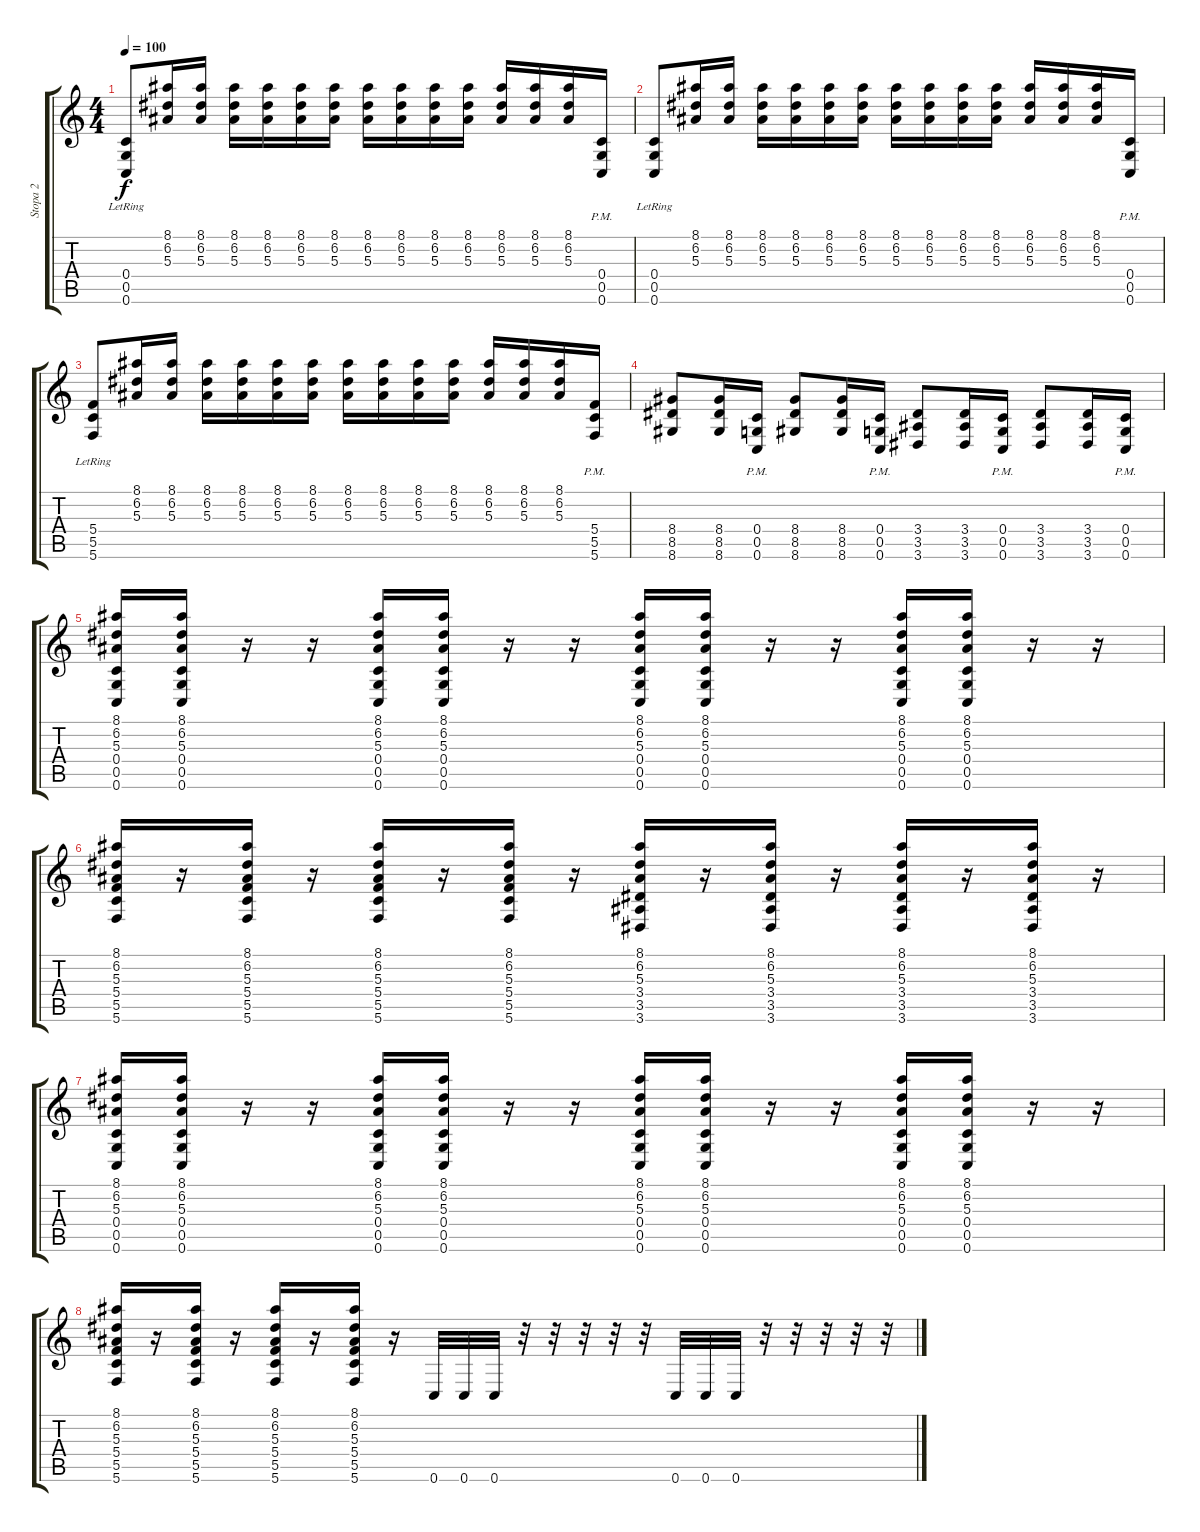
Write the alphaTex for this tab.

\track ("Stopa 2" "Stopa 2") {instrument distortionguitar}
\staff {score tabs}
\tuning (D4 A3 F3 C3 G2 C2) {hide}
\ts (4 4)
\tempo 100
\clef g2
\ks c
(0.4{lr} 0.5{lr} 0.6{lr}).8{dy f} (8.1 6.2 5.3).16 (8.1 6.2 5.3).16 (8.1 6.2 5.3).16 (8.1 6.2 5.3).16 (8.1 6.2 5.3).16 (8.1 6.2 5.3).16 (8.1 6.2 5.3).16 (8.1 6.2 5.3).16 (8.1 6.2 5.3).16 (8.1 6.2 5.3).16 (8.1 6.2 5.3).16 (8.1 6.2 5.3).16 (8.1 6.2 5.3).16 (0.4{pm} 0.5{pm} 0.6{pm}).16 |
(0.4{lr} 0.5{lr} 0.6{lr}).8 (8.1 6.2 5.3).16 (8.1 6.2 5.3).16 (8.1 6.2 5.3).16 (8.1 6.2 5.3).16 (8.1 6.2 5.3).16 (8.1 6.2 5.3).16 (8.1 6.2 5.3).16 (8.1 6.2 5.3).16 (8.1 6.2 5.3).16 (8.1 6.2 5.3).16 (8.1 6.2 5.3).16 (8.1 6.2 5.3).16 (8.1 6.2 5.3).16 (0.4{pm} 0.5{pm} 0.6{pm}).16 |
(5.4{lr} 5.5{lr} 5.6{lr}).8 (8.1 6.2 5.3).16 (8.1 6.2 5.3).16 (8.1 6.2 5.3).16 (8.1 6.2 5.3).16 (8.1 6.2 5.3).16 (8.1 6.2 5.3).16 (8.1 6.2 5.3).16 (8.1 6.2 5.3).16 (8.1 6.2 5.3).16 (8.1 6.2 5.3).16 (8.1 6.2 5.3).16 (8.1 6.2 5.3).16 (8.1 6.2 5.3).16 (5.4{pm} 5.5{pm} 5.6{pm}).16 |
(8.4 8.5 8.6).8 (8.4 8.5 8.6).16 (0.4{pm} 0.5{pm} 0.6{pm}).16 (8.4 8.5 8.6).8 (8.4 8.5 8.6).16 (0.4{pm} 0.5{pm} 0.6{pm}).16 (3.4 3.5 3.6).8 (3.4 3.5 3.6).16 (0.4{pm} 0.5{pm} 0.6{pm}).16 (3.4 3.5 3.6).8 (3.4 3.5 3.6).16 (0.4{pm} 0.5{pm} 0.6{pm}).16 |
(8.1 6.2 5.3 0.4 0.5 0.6).16 (8.1 6.2 5.3 0.4 0.5 0.6).16 r.16 r.16 (8.1 6.2 5.3 0.4 0.5 0.6).16 (8.1 6.2 5.3 0.4 0.5 0.6).16 r.16 r.16 (8.1 6.2 5.3 0.4 0.5 0.6).16 (8.1 6.2 5.3 0.4 0.5 0.6).16 r.16 r.16 (8.1 6.2 5.3 0.4 0.5 0.6).16 (8.1 6.2 5.3 0.4 0.5 0.6).16 r.16 r.16 |
(8.1 6.2 5.3 5.4 5.5 5.6).16 r.16 (8.1 6.2 5.3 5.4 5.5 5.6).16 r.16 (8.1 6.2 5.3 5.4 5.5 5.6).16 r.16 (8.1 6.2 5.3 5.4 5.5 5.6).16 r.16 (8.1 6.2 5.3 3.4 3.5 3.6).16 r.16 (8.1 6.2 5.3 3.4 3.5 3.6).16 r.16 (8.1 6.2 5.3 3.4 3.5 3.6).16 r.16 (8.1 6.2 5.3 3.4 3.5 3.6).16 r.16 |
(8.1 6.2 5.3 0.4 0.5 0.6).16 (8.1 6.2 5.3 0.4 0.5 0.6).16 r.16 r.16 (8.1 6.2 5.3 0.4 0.5 0.6).16 (8.1 6.2 5.3 0.4 0.5 0.6).16 r.16 r.16 (8.1 6.2 5.3 0.4 0.5 0.6).16 (8.1 6.2 5.3 0.4 0.5 0.6).16 r.16 r.16 (8.1 6.2 5.3 0.4 0.5 0.6).16 (8.1 6.2 5.3 0.4 0.5 0.6).16 r.16 r.16 |
(8.1 6.2 5.3 5.4 5.5 5.6).16 r.16 (8.1 6.2 5.3 5.4 5.5 5.6).16 r.16 (8.1 6.2 5.3 5.4 5.5 5.6).16 r.16 (8.1 6.2 5.3 5.4 5.5 5.6).16 r.16 0.6.32 0.6.32 0.6.32 r.32 r.32 r.32 r.32 r.32 0.6.32 0.6.32 0.6.32 r.32 r.32 r.32 r.32 r.32
